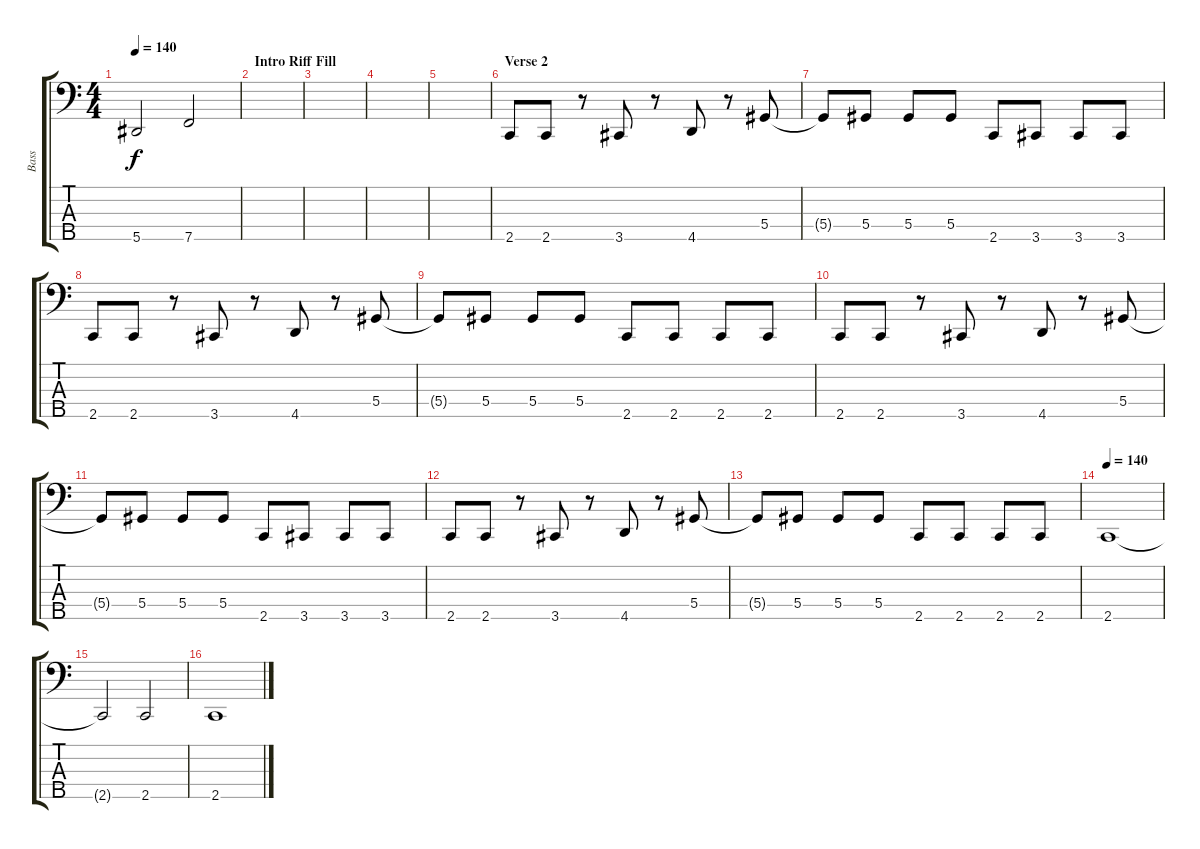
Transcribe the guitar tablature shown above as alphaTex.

\track ("Bass" "Bass") {instrument electricbassfinger}
\staff {score tabs}
\tuning (Gb2 Db2 Ab1 Eb1 Bb0) {hide}
\ts (4 4)
\tempo 140
\clef f4
\ks c
5.5.2{dy f} 7.5.2 |
\section ("" "Intro Riff Fill")
|
|
|
|
\section ("" "Verse 2")
2.5.8 2.5.8 r.8 3.5.8 r.8 4.5.8 r.8 5.4.8 |
5.4{t}.8 5.4.8 5.4.8 5.4.8 2.5.8 3.5.8 3.5.8 3.5.8 |
2.5.8 2.5.8 r.8 3.5.8 r.8 4.5.8 r.8 5.4.8 |
5.4{t}.8 5.4.8 5.4.8 5.4.8 2.5.8 2.5.8 2.5.8 2.5.8 |
2.5.8 2.5.8 r.8 3.5.8 r.8 4.5.8 r.8 5.4.8 |
5.4{t}.8 5.4.8 5.4.8 5.4.8 2.5.8 3.5.8 3.5.8 3.5.8 |
2.5.8 2.5.8 r.8 3.5.8 r.8 4.5.8 r.8 5.4.8 |
5.4{t}.8 5.4.8 5.4.8 5.4.8 2.5.8 2.5.8 2.5.8 2.5.8 |
\tempo 140
2.5.1 |
2.5{t}.2 2.5.2 |
2.5.1
